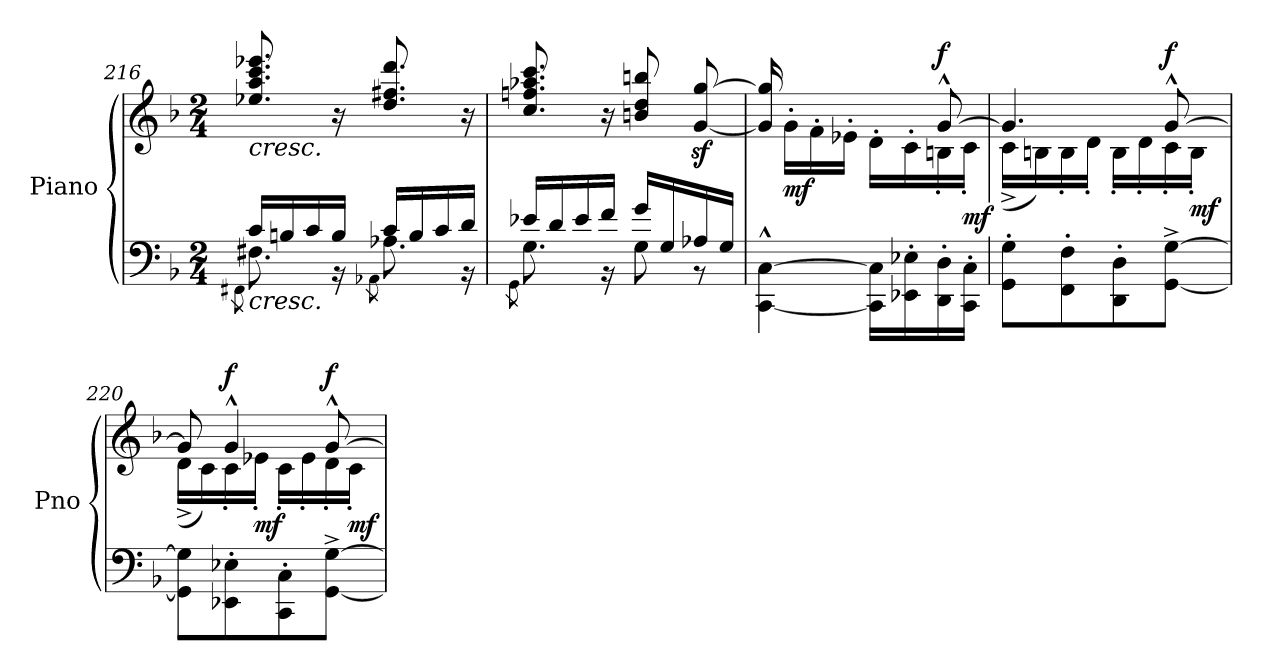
**kern	**kern	**dynam
*part1	*part1	*part1
*staff2	*staff1	*staff1/2
*I"Piano	*	*
*I'Pno	*	*
!!LO:LB:g=z
*clefF4	*clefG2	*
*k[b-]	*k[b-]	*
*M2/4	*M2/4	*
=216	=216	=216
*^	*	*
.	8qFF#X\	.	.
!	!	!LO:TX:b:i:t=cresc.	!
!LO:TX:b:i:t=cresc.	!	!	!
16c/LL	8.F#X\	8.ee-X/ 8.aa/ 8.ccc/ 8.eee-X/	.
16Bn/	.	.	.
16c/	.	.	.
16B/JJ	16r	16r	.
.	8qAA-X\	.	.
16c/LL	8.A-X\	8.dd/ 8.ff#X/ 8.ddd/	.
16B/	.	.	.
16c/	.	.	.
16d/JJ	16r	16r	.
=217	=217	=217	=217
.	8qGG\	.	.
16e-X/LL	8.G\	8.cc/ 8.ffn/ 8.aa-X/ 8.ccc/	.
16d/	.	.	.
16e-/	.	.	.
16f/JJ	16r	16r	.
16g/LL	8G\	8bn/ 8dd/ 8bbn/	.
16G/	.	.	.
16A-X/	8r	[8g/z< [8gg/z<	.
16G/JJ	.	.	.
*v	*v	*	*
=218	=218	=218
*	*^	*
!	!	!	!LO:DY:b=2
!	!	!	!LO:DY:n=1:b
[4CC\^^ [4C\^^	16g/] 16gg/]	16ryy	mf f
!	!	!	!LO:DY:n=2:b
.	16ryy	16g'\LL	mf
.	4ryy	16f'\	.
.	.	16e-X'\JJ	.
16CC\] 16C\]LL	.	16d'\LL	.
16EE-X\' 16E-X\'	.	16c'\	.
!	!	!	!LO:DY:n=3:a
16DD\' 16D\'	[8g^^/	16Bn'\	f
!	!	!	!LO:DY:n=4:b
16CC\' 16C\'JJ	.	16c'\JJ	mf
=219	=219	=219	=219
8GG\' 8G\'L	4.g/]	(<16c^\LL	.
.	.	16Bn\)	.
8FF\' 8F\'	.	16B'\	.
.	.	16d'\JJ	.
8DD\' 8D\'	.	16B'\LL	.
.	.	16d'\	.
!	!	!	!LO:DY:a
[8GG\^ [8G\^J	[8g^^/	16c'\	f
!	!	!	!LO:DY:b
.	.	16B'\JJ	mf
=220	=220	=220	=220
8GG\] 8G\]L	8g/]	(<16d^\LL	.
.	.	16c\)	.
!	!	!	!LO:DY:a
8EE-X\' 8E-X\'	4g^^/	16c'\	f
!	!	!	!LO:DY:b
.	.	16e-X'\JJ	mf
8CC\' 8C\'	.	16c'\LL	.
.	.	16e-'\	.
!	!	!	!LO:DY:a
[8GG\^ [8G\^J	[8g^^/	16d'\	f
!	!	!	!LO:DY:b
.	.	16c'\JJ	mf
*	*v	*v	*
=	=	=
*-	*-	*-
